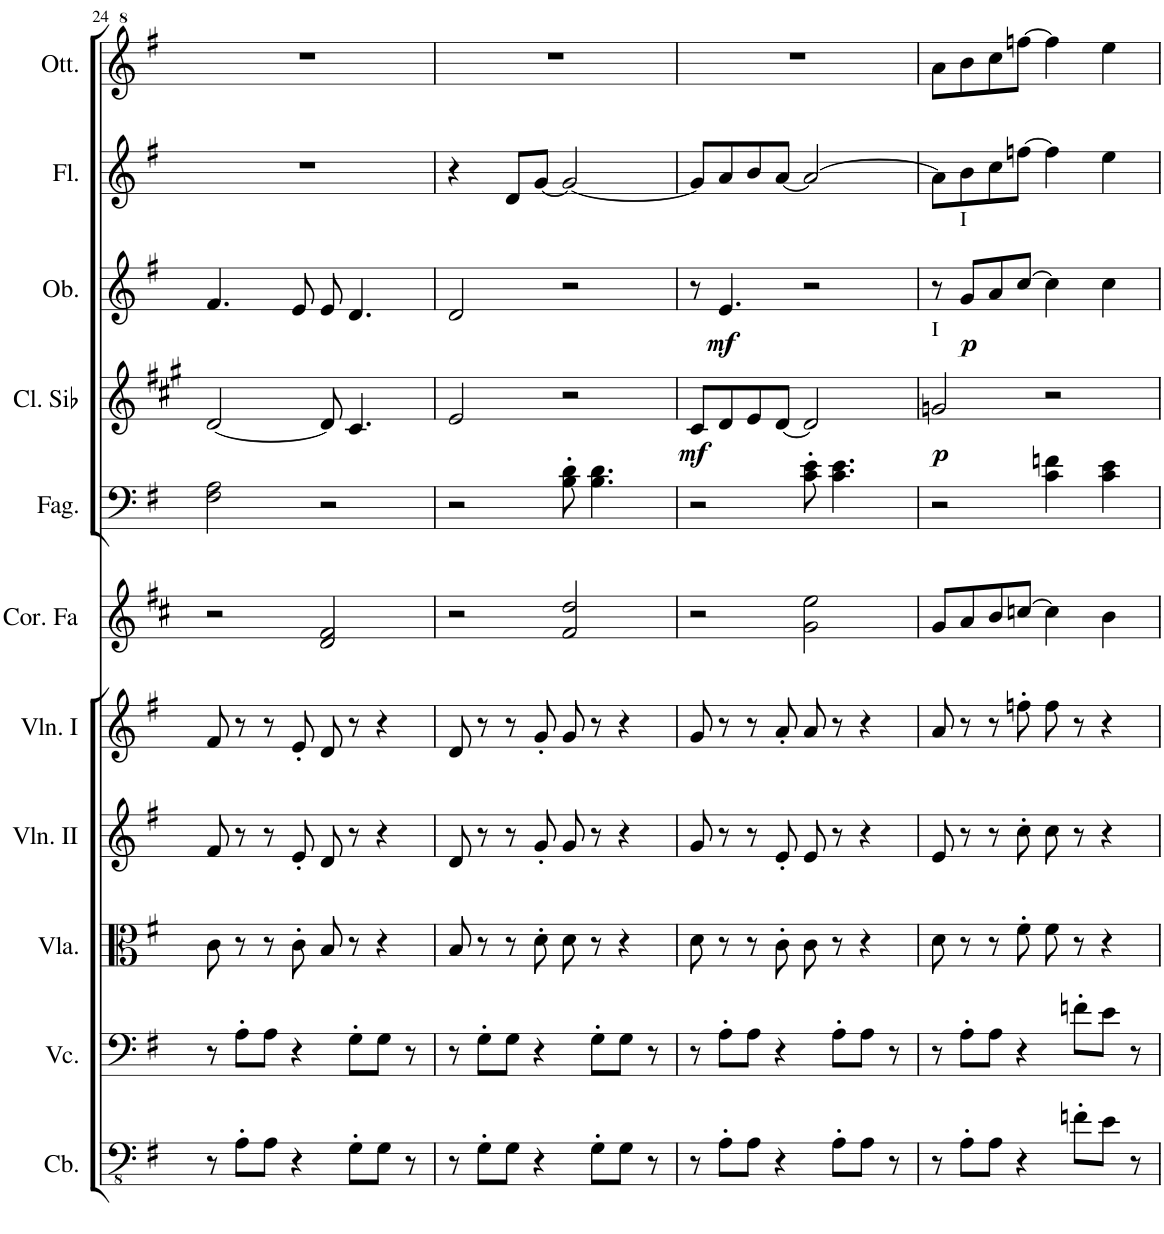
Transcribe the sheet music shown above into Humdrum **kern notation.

**kern	**kern	**kern	**kern	**kern	**kern	**kern	**kern	**dynam	**kern	**dynam	**kern	**kern
*part11	*part10	*part9	*part8	*part7	*part6	*part5	*part4	*part4	*part3	*part3	*part2	*part1
*staff11	*staff10	*staff9	*staff8	*staff7	*staff6	*staff5	*staff4	*staff4	*staff3	*staff3	*staff2	*staff1
*I"Contrabbasso	*I"Violoncello	*I"Viola	*I"Violino II	*I"Violino I	*I"Corno in Fa	*I"Fagotto	*I"Clarinetto in Sib	*	*I"Oboe	*	*I"Flauto	*I"Ottavino
*I'Cb.	*I'Vc.	*I'Vla.	*I'Vln. II	*I'Vln. I	*I'Cor. Fa	*I'Fag.	*I'Cl. Sib	*	*I'Ob.	*	*I'Fl.	*I'Ott.
!!LO:PB:g=z
*clefFv4	*clefF4	*clefC3	*clefG2	*clefG2	*clefG2	*clefF4	*clefG2	*	*clefG2	*	*clefG2	*clefG^2
*	*	*	*	*	*Trd4c7	*	*Trd1c2	*	*	*	*	*Trd-7c-12
*k[f#]	*k[f#]	*k[f#]	*k[f#]	*k[f#]	*k[f#c#]	*k[f#]	*k[f#c#g#]	*	*k[f#]	*	*k[f#]	*k[f#]
*M4/4	*M4/4	*M4/4	*M4/4	*M4/4	*M4/4	*M4/4	*M4/4	*	*M4/4	*	*M4/4	*M4/4
=24	=24	=24	=24	=24	=24	=24	=24	=24	=24	=24	=24	=24
8r	8r	8c\	8f#/	8f#/	2r	2F#\ 2A\	[2d/	.	4.f#/	.	1r	1r
8AA'\L	8A'\L	8r	8r	8r	.	.	.	.	.	.	.	.
8AA\J	8A\J	8r	8r	8r	.	.	.	.	.	.	.	.
4r	4r	8c'\	8e'/	8e'/	.	.	.	.	8e/	.	.	.
.	.	8B/	8d/	8d/	2d/ 2f#/	2r	8d/]	.	8e/	.	.	.
8GG'\L	8G'\L	8r	8r	8r	.	.	4.c#/	.	4.d/	.	.	.
8GG\J	8G\J	4r	4r	4r	.	.	.	.	.	.	.	.
8r	8r	.	.	.	.	.	.	.	.	.	.	.
=25	=25	=25	=25	=25	=25	=25	=25	=25	=25	=25	=25	=25
8r	8r	8B/	8d/	8d/	2r	2r	2e/	.	2d/	.	4r	1r
8GG'\L	8G'\L	8r	8r	8r	.	.	.	.	.	.	.	.
8GG\J	8G\J	8r	8r	8r	.	.	.	.	.	.	8d/L	.
4r	4r	8d'\	8g'/	8g'/	.	.	.	.	.	.	[8g/J	.
.	.	8d\	8g/	8g/	2f#/ 2dd/	8B\' 8d\'	2r	.	2r	.	2g/_	.
8GG'\L	8G'\L	8r	8r	8r	.	4.B\ 4.d\	.	.	.	.	.	.
8GG\J	8G\J	4r	4r	4r	.	.	.	.	.	.	.	.
8r	8r	.	.	.	.	.	.	.	.	.	.	.
=26	=26	=26	=26	=26	=26	=26	=26	=26	=26	=26	=26	=26
!	!	!	!	!	!	!	!	!LO:DY:b	!	!	!	!
8r	8r	8d\	8g/	8g/	2r	2r	8c#/L	mf	8r	.	8g/L]	1r
!	!	!	!	!	!	!	!	!	!	!LO:DY:b	!	!
8AA'\L	8A'\L	8r	8r	8r	.	.	8d/	.	4.e/	mf	8a/	.
8AA\J	8A\J	8r	8r	8r	.	.	8e/	.	.	.	8b/	.
4r	4r	8c'\	8e'/	8a'/	.	.	[8d/J	.	.	.	[8a/J	.
.	.	8c\	8e/	8a/	2g\ 2ee\	8c\' 8e\'	2d/]	.	2r	.	2a/_	.
8AA'\L	8A'\L	8r	8r	8r	.	4.c\ 4.e\	.	.	.	.	.	.
8AA\J	8A\J	4r	4r	4r	.	.	.	.	.	.	.	.
8r	8r	.	.	.	.	.	.	.	.	.	.	.
=27	=27	=27	=27	=27	=27	=27	=27	=27	=27	=27	=27	=27
!	!	!	!	!	!	!	!LO:TX:a:t=I	!	!	!	!	!
!	!	!	!	!	!	!	!	!LO:DY:b	!	!	!	!
8r	8r	8d\	8e/	8a/	8g/L	2r	2gn/	p	8r	.	8a\L]	8aa\L
!	!	!	!	!	!	!	!	!	!LO:TX:a:t=I	!	!	!
!	!	!	!	!	!	!	!	!	!	!LO:DY:b	!	!
8AA'\L	8A'\L	8r	8r	8r	8a/	.	.	.	8g/L	p	8b\	8bb\
8AA\J	8A\J	8r	8r	8r	8b/	.	.	.	8a/	.	8cc\	8ccc\
4r	4r	8f#'\	8cc'\	8ffn'\	[8ccn/J	.	.	.	[8cc/J	.	[8ffn\J	[8fffn\J
.	.	8f#\	8cc\	8ff\	4cc\]	4c\ 4fn\	2r	.	4cc\]	.	4ff\]	4fff\]
8Fn'\L	8fn'\L	8r	8r	8r	.	.	.	.	.	.	.	.
8E\J	8e\J	4r	4r	4r	4b\	4c\ 4e\	.	.	4cc\	.	4ee\	4eee\
8r	8r	.	.	.	.	.	.	.	.	.	.	.
=	=	=	=	=	=	=	=	=	=	=	=	=
*-	*-	*-	*-	*-	*-	*-	*-	*-	*-	*-	*-	*-
